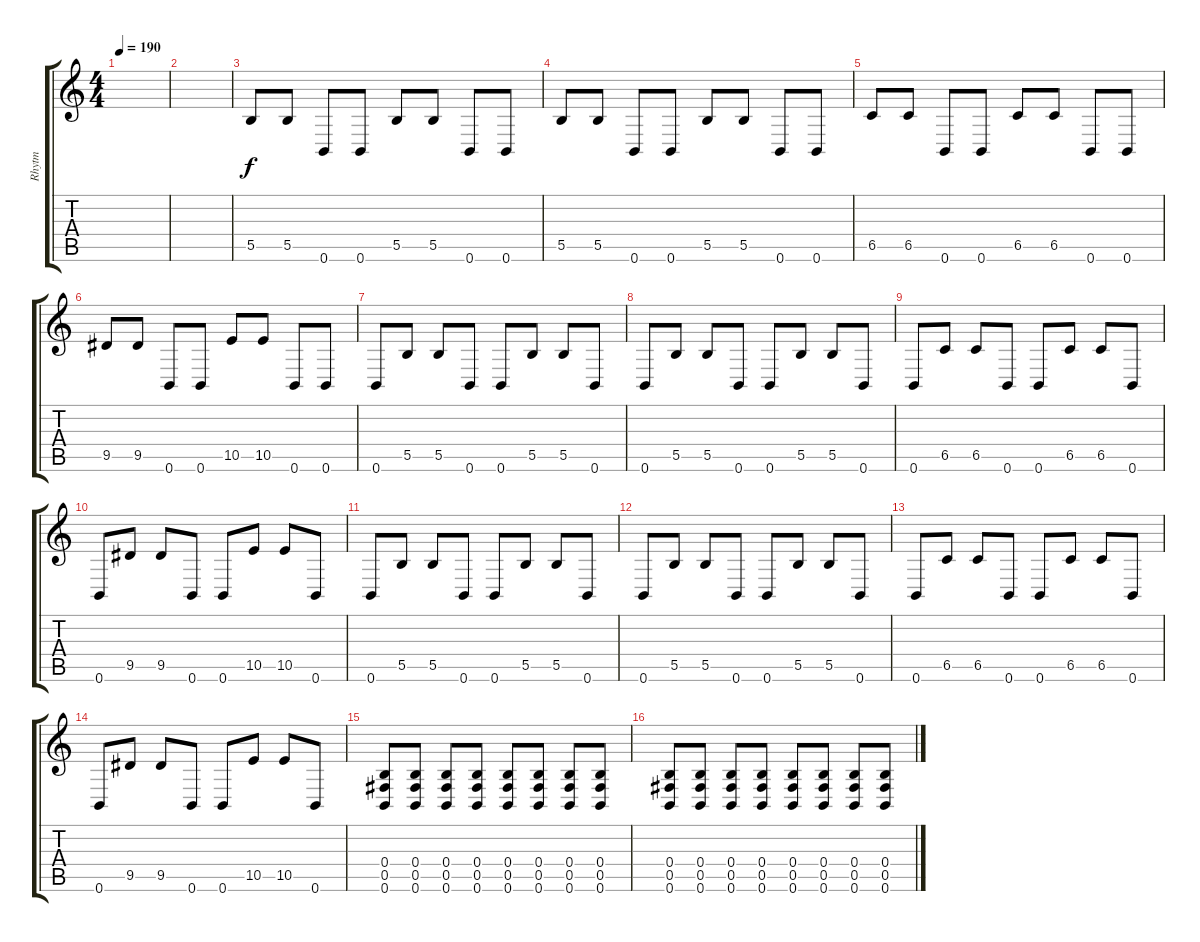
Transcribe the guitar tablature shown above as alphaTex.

\track ("Rhytm" "Rhytm") {instrument distortionguitar}
\staff {score tabs}
\tuning (Db4 Ab3 E3 B2 Gb2 B1) {hide}
\ts (4 4)
\tempo 190
\clef g2
\ks c
|
|
5.5.8 5.5.8 0.6.8 0.6.8 5.5.8 5.5.8 0.6.8 0.6.8 |
5.5.8 5.5.8 0.6.8 0.6.8 5.5.8 5.5.8 0.6.8 0.6.8 |
6.5.8 6.5.8 0.6.8 0.6.8 6.5.8 6.5.8 0.6.8 0.6.8 |
9.5.8 9.5.8 0.6.8 0.6.8 10.5.8 10.5.8 0.6.8 0.6.8 |
0.6.8 5.5.8 5.5.8 0.6.8 0.6.8 5.5.8 5.5.8 0.6.8 |
0.6.8 5.5.8 5.5.8 0.6.8 0.6.8 5.5.8 5.5.8 0.6.8 |
0.6.8 6.5.8 6.5.8 0.6.8 0.6.8 6.5.8 6.5.8 0.6.8 |
0.6.8 9.5.8 9.5.8 0.6.8 0.6.8 10.5.8 10.5.8 0.6.8 |
0.6.8 5.5.8 5.5.8 0.6.8 0.6.8 5.5.8 5.5.8 0.6.8 |
0.6.8 5.5.8 5.5.8 0.6.8 0.6.8 5.5.8 5.5.8 0.6.8 |
0.6.8 6.5.8 6.5.8 0.6.8 0.6.8 6.5.8 6.5.8 0.6.8 |
0.6.8 9.5.8 9.5.8 0.6.8 0.6.8 10.5.8 10.5.8 0.6.8 |
(0.4 0.5 0.6).8 (0.4 0.5 0.6).8 (0.4 0.5 0.6).8 (0.4 0.5 0.6).8 (0.4 0.5 0.6).8 (0.4 0.5 0.6).8 (0.4 0.5 0.6).8 (0.4 0.5 0.6).8 |
(0.4 0.5 0.6).8 (0.4 0.5 0.6).8 (0.4 0.5 0.6).8 (0.4 0.5 0.6).8 (0.4 0.5 0.6).8 (0.4 0.5 0.6).8 (0.4 0.5 0.6).8 (0.4 0.5 0.6).8
